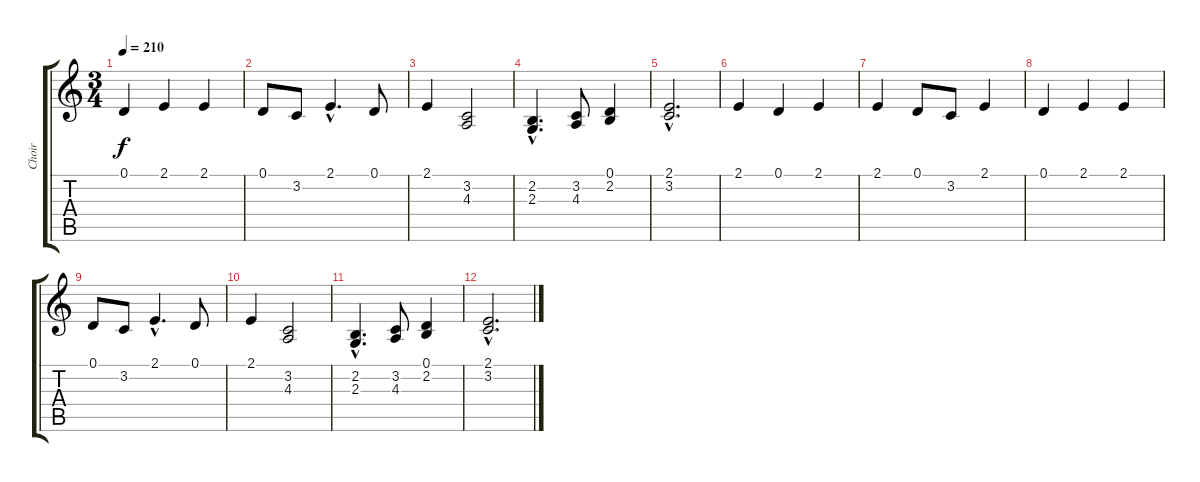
\track ("Choir" "Choir") {instrument choiraahs}
\staff {score tabs}
\tuning (D4 A3 F3 C3 G2 D2) {hide}
\ts (3 4)
\tempo 210
\clef g2
\ks c
0.1.4{dy f} 2.1.4 2.1.4 |
0.1.8 3.2.8 2.1{hac}.4{d} 0.1.8 |
2.1.4 (3.2 4.3).2 |
(2.2{hac} 2.3{hac}).4{d} (3.2 4.3).8 (0.1 2.2).4 |
(2.1{hac} 3.2{hac}).2{d} |
2.1.4 0.1.4 2.1.4 |
2.1.4 0.1.8 3.2.8 2.1.4 |
0.1.4 2.1.4 2.1.4 |
0.1.8 3.2.8 2.1{hac}.4{d} 0.1.8 |
2.1.4 (3.2 4.3).2 |
(2.2{hac} 2.3{hac}).4{d} (3.2 4.3).8 (0.1 2.2).4 |
(2.1{hac} 3.2{hac}).2{d}
